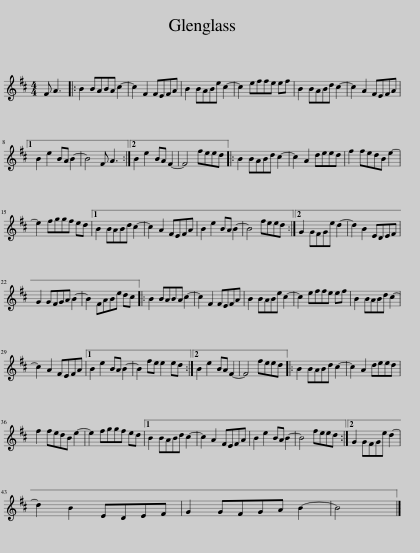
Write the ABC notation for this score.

X:1
L:1/8
M:4/4
I:linebreak $
K:Bmin
V:1 treble
V:1
 F A3 |: B2 BABA c2- | c2 F2 FEFA | B2 BABe c2- | c2 effe ef | %5
 B2 BABd c2- | c2 A2 FEFA |1$ B2 e2 BA B2- | B4 F A3 :|2 B2 e2 BA F2- | %10
 F4 feed |: B2 BABd c2- | c2 A2 deed | f2 fedB e2- |$ e2 fggf ed |1 %15
 B2 BABd c2- | c2 A2 FEFA | B2 e2 BA B2- | B4 feed :|2 G2 GFGe d2- | %20
 d2 B2 EDEF |$ G2 GFGA B2- | B2 FABe dc |: B2 BABA c2- | c2 F2 FEFA | %25
 B2 BABe c2- | c2 effe ef | B2 BABd c2- |$ c2 A2 FEFA |1 B2 e2 BA B2- | %30
 B2 fe e2 ed :|2 B2 e2 BA F2- | F4 feed |: B2 BABd c2- | c2 A2 deed |$ %35
 f2 fedB e2- | e2 fggf ed |1 B2 BABd c2- | c2 A2 FEFA | B2 e2 BA B2- | %40
 B4 feed :|2 G2 GFGe d2- |$ d2 B2 EDEF | G2 GFGA B2- | B4 |] %45
